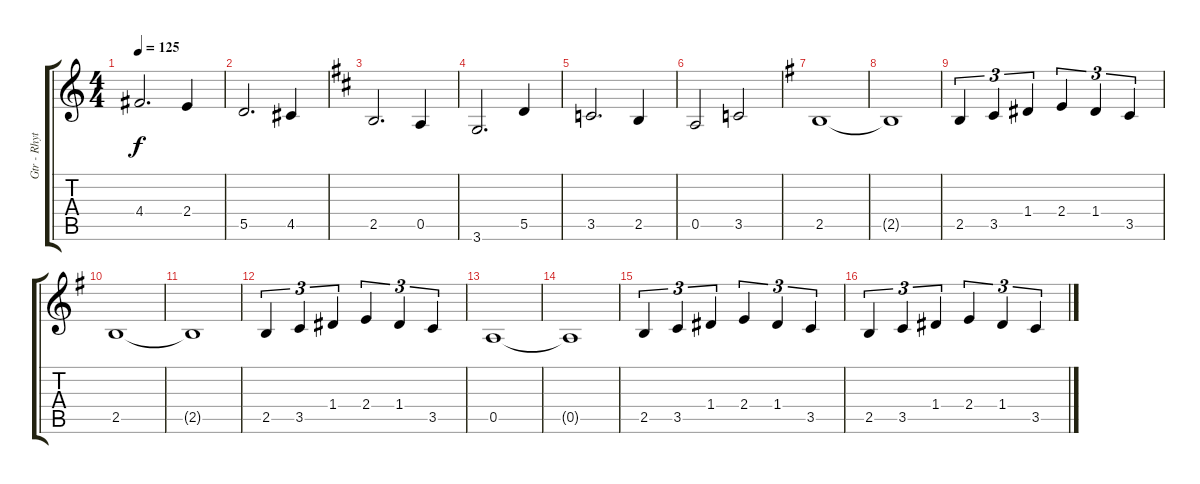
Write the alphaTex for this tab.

\track ("Gtr - Rhythm" "Gtr - Rhyt") {instrument overdrivenguitar}
\staff {score tabs}
\tuning (E4 B3 G3 D3 A2 E2) {hide}
\ts (4 4)
\tempo 125
\clef g2
\ks aminor
4.4.2{d dy f} 2.4.4 |
5.5.2{d} 4.5.4 |
\ks bminor
2.5.2{d} 0.5.4 |
3.6.2{d} 5.5.4 |
3.5.2{d} 2.5.4 |
0.5.2 3.5.2 |
\ks eminor
2.5.1 |
2.5{t}.1 |
2.5.4{tu (3 2)} 3.5.4{tu (3 2)} 1.4.4{tu (3 2)} 2.4.4{tu (3 2)} 1.4.4{tu (3 2)} 3.5.4{tu (3 2)} |
2.5.1 |
2.5{t}.1 |
2.5.4{tu (3 2)} 3.5.4{tu (3 2)} 1.4.4{tu (3 2)} 2.4.4{tu (3 2)} 1.4.4{tu (3 2)} 3.5.4{tu (3 2)} |
0.5.1 |
0.5{t}.1 |
2.5.4{tu (3 2)} 3.5.4{tu (3 2)} 1.4.4{tu (3 2)} 2.4.4{tu (3 2)} 1.4.4{tu (3 2)} 3.5.4{tu (3 2)} |
2.5.4{tu (3 2)} 3.5.4{tu (3 2)} 1.4.4{tu (3 2)} 2.4.4{tu (3 2)} 1.4.4{tu (3 2)} 3.5.4{tu (3 2)}
